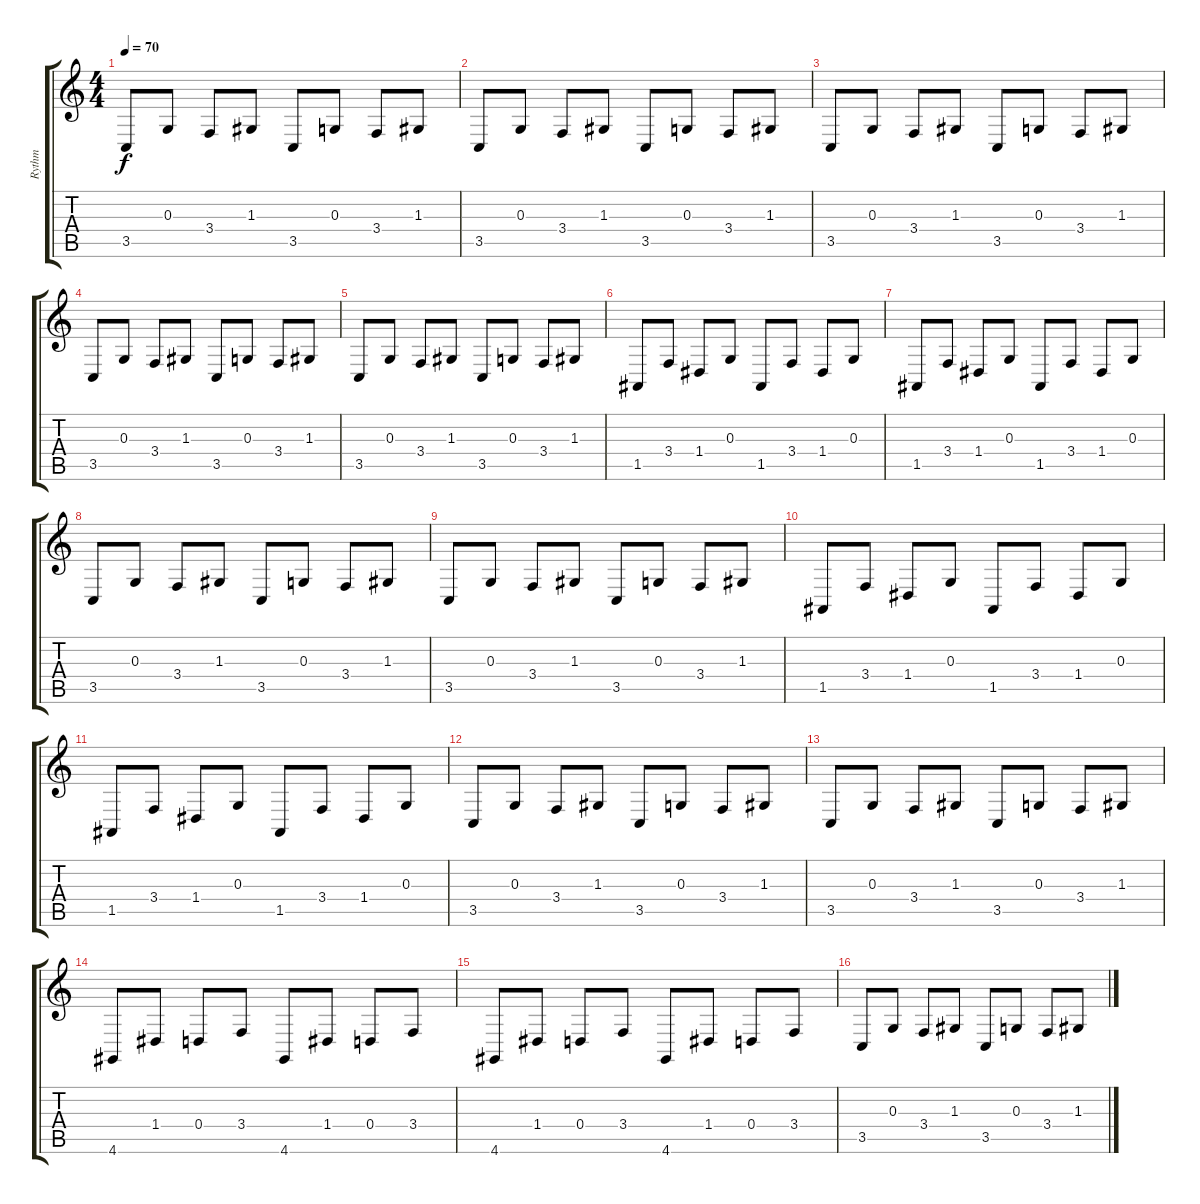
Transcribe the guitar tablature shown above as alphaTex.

\track ("Rythm" "Rythm") {instrument clarinet}
\staff {score tabs}
\tuning (E4 B3 G3 D3 A2 E2) {hide}
\ts (4 4)
\tempo 70
\clef g2
\ks c
3.5.8{dy f} 0.3.8 3.4.8 1.3.8 3.5.8 0.3.8 3.4.8 1.3.8 |
3.5.8 0.3.8 3.4.8 1.3.8 3.5.8 0.3.8 3.4.8 1.3.8 |
3.5.8 0.3.8 3.4.8 1.3.8 3.5.8 0.3.8 3.4.8 1.3.8 |
3.5.8 0.3.8 3.4.8 1.3.8 3.5.8 0.3.8 3.4.8 1.3.8 |
3.5.8 0.3.8 3.4.8 1.3.8 3.5.8 0.3.8 3.4.8 1.3.8 |
1.5.8 3.4.8 1.4.8 0.3.8 1.5.8 3.4.8 1.4.8 0.3.8 |
1.5.8 3.4.8 1.4.8 0.3.8 1.5.8 3.4.8 1.4.8 0.3.8 |
3.5.8 0.3.8 3.4.8 1.3.8 3.5.8 0.3.8 3.4.8 1.3.8 |
3.5.8 0.3.8 3.4.8 1.3.8 3.5.8 0.3.8 3.4.8 1.3.8 |
1.5.8 3.4.8 1.4.8 0.3.8 1.5.8 3.4.8 1.4.8 0.3.8 |
1.5.8 3.4.8 1.4.8 0.3.8 1.5.8 3.4.8 1.4.8 0.3.8 |
3.5.8 0.3.8 3.4.8 1.3.8 3.5.8 0.3.8 3.4.8 1.3.8 |
3.5.8 0.3.8 3.4.8 1.3.8 3.5.8 0.3.8 3.4.8 1.3.8 |
4.6.8 1.4.8 0.4.8 3.4.8 4.6.8 1.4.8 0.4.8 3.4.8 |
4.6.8 1.4.8 0.4.8 3.4.8 4.6.8 1.4.8 0.4.8 3.4.8 |
3.5.8 0.3.8 3.4.8 1.3.8 3.5.8 0.3.8 3.4.8 1.3.8
